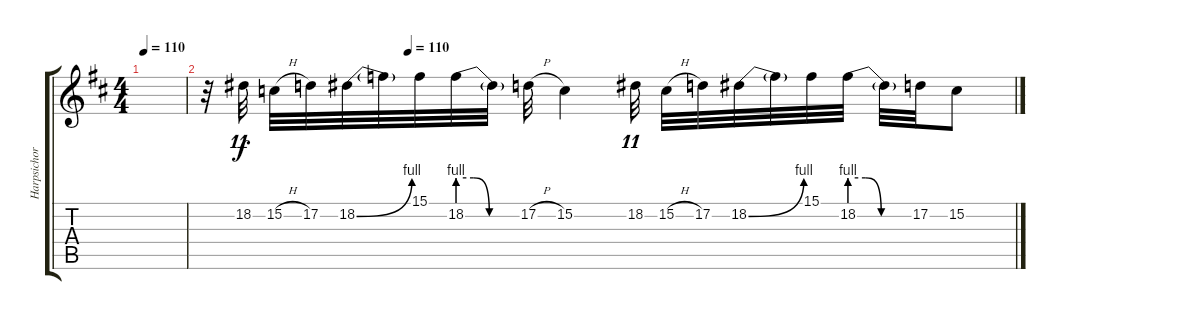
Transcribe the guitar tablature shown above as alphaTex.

\track ("Harpsichord/Guitar Delay Effect" "Harpsichor") {instrument harpsichord}
\staff {score tabs}
\tuning (D4 A3 F3 C3 G2 D2) {hide}
\ts (4 4)
\tempo 110
\clef g2
\ks d
|
\tempo (110 0.25)
r.32 18.2.32{tu (11 8) volume 0 beam splitsecondary} 15.2{h}.32 17.2.32 18.2{be (bend 0 0 60 4)}.32 18.2{t}.32 15.1.32 18.2{be (custom 0 4 15 4 30 0 60 0)}.32 18.2{t}.32 17.2{h}.32 15.2.4 18.2.32{tu (11 8) beam splitsecondary} 15.2{h}.32 17.2.32 18.2{be (bend 0 0 60 4)}.32 18.2{t}.32 15.1.32 18.2{be (custom 0 4 15 4 30 0 60 0)}.32 18.2{t}.32 17.2.32 15.2.8
